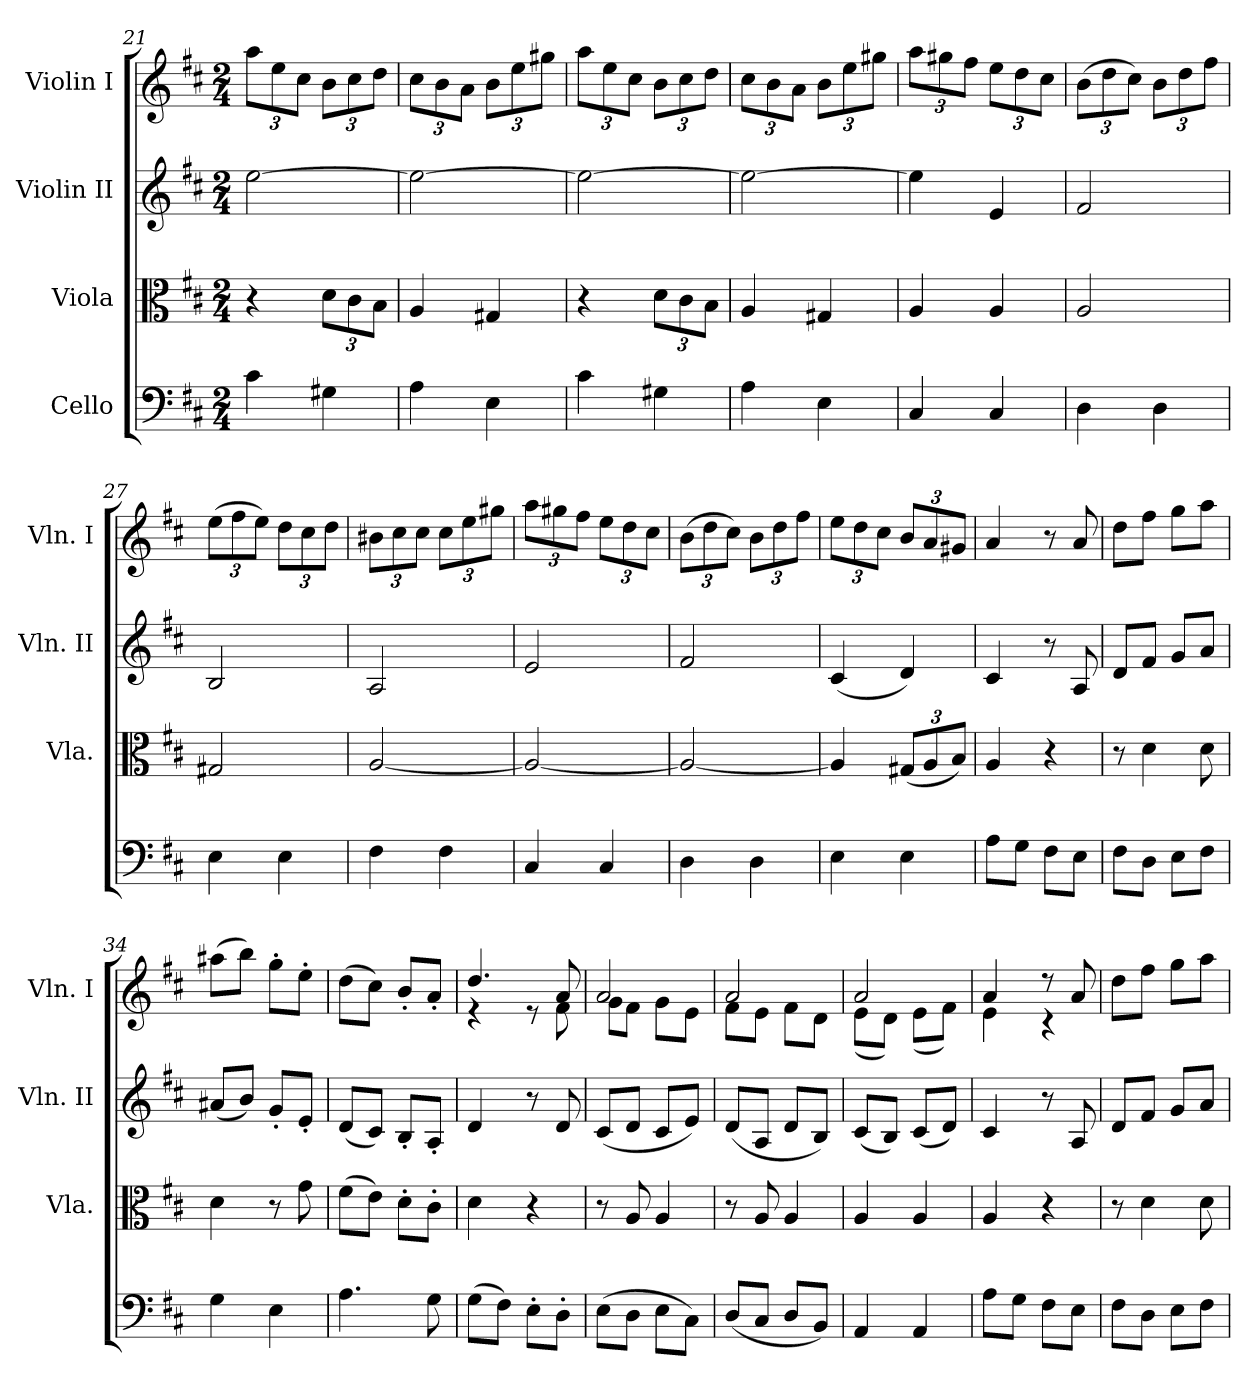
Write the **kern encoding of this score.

**kern	**kern	**kern	**kern
*part4	*part3	*part2	*part1
*staff4	*staff3	*staff2	*staff1
*I"Cello	*I"Viola	*I"Violin II	*I"Violin I
*	*I'Vla.	*I'Vln. II	*I'Vln. I
*clefF4	*clefC3	*clefG2	*clefG2
*k[f#c#]	*k[f#c#]	*k[f#c#]	*k[f#c#]
*D:	*D:	*D:	*D:
*M2/4	*M2/4	*M2/4	*M2/4
=21	=21	=21	=21
4c#\	4r	[2ee\	12aa\L
.	.	.	12ee\
.	.	.	12cc#\J
4G#X\	12d\L	.	12b\L
.	12c#\	.	12cc#\
.	12B\J	.	12dd\J
=22	=22	=22	=22
4A\	4A/	2ee\_	12cc#\L
.	.	.	12b\
.	.	.	12a\J
4E\	4G#X/	.	12b\L
.	.	.	12ee\
.	.	.	12gg#X\J
=23	=23	=23	=23
4c#\	4r	2ee\_	12aa\L
.	.	.	12ee\
.	.	.	12cc#\J
4G#X\	12d\L	.	12b\L
.	12c#\	.	12cc#\
.	12B\J	.	12dd\J
=24	=24	=24	=24
4A\	4A/	2ee\_	12cc#\L
.	.	.	12b\
.	.	.	12a\J
4E\	4G#X/	.	12b\L
.	.	.	12ee\
.	.	.	12gg#X\J
=25	=25	=25	=25
4C#/	4A/	4ee\]	12aa\L
.	.	.	12gg#X\
.	.	.	12ff#\J
4C#/	4A/	4e/	12ee\L
.	.	.	12dd\
.	.	.	12cc#\J
=26	=26	=26	=26
4D\	2A/	2f#/	(12b\L
.	.	.	12dd\
.	.	.	12cc#\J)
4D\	.	.	12b\L
.	.	.	12dd\
.	.	.	12ff#\J
=27	=27	=27	=27
4E\	2G#X/	2B/	(12ee\L
.	.	.	12ff#\
.	.	.	12ee\J)
4E\	.	.	12dd\L
.	.	.	12cc#\
.	.	.	12dd\J
=28	=28	=28	=28
4F#\	[2A/	2A/	12b#X\L
.	.	.	12cc#\
.	.	.	12cc#\J
4F#\	.	.	12cc#\L
.	.	.	12ee\
.	.	.	12gg#X\J
=29	=29	=29	=29
4C#/	2A/_	2e/	12aa\L
.	.	.	12gg#X\
.	.	.	12ff#\J
4C#/	.	.	12ee\L
.	.	.	12dd\
.	.	.	12cc#\J
=30	=30	=30	=30
4D\	2A/_	2f#/	(12b\L
.	.	.	12dd\
.	.	.	12cc#\J)
4D\	.	.	12b\L
.	.	.	12dd\
.	.	.	12ff#\J
=31	=31	=31	=31
4E\	4A/]	(4c#/	12ee\L
.	.	.	12dd\
.	.	.	12cc#\J
4E\	(12G#X/L	4d/)	12b/L
.	12A/	.	12a/
.	12B/J)	.	12g#X/J
=32	=32	=32	=32
8A\L	4A/	4c#/	4a/
8G\J	.	.	.
8F#\L	4r	8r	8r
8E\J	.	8A/	8a/
=33	=33	=33	=33
8F#\L	8r	8d/L	8dd\L
8D\J	4d\	8f#/J	8ff#\J
8E\L	.	8g/L	8gg\L
8F#\J	8d\	8a/J	8aa\J
=34	=34	=34	=34
4G\	4d\	(8a#X/L	(8aa#X\L
.	.	8b/J)	8bb\J)
4E\	8r	8g'/L	8gg'\L
.	8g\	8e'/J	8ee'\J
=35	=35	=35	=35
4.A\	(8f#\L	(8d/L	(8dd\L
.	8e\J)	8c#/J)	8cc#\J)
.	8d'\L	8B'/L	8b'/L
8G\	8c#'\J	8A'/J	8a'/J
=36	=36	=36	=36
*	*	*	*^
(8G\L	4d\	4d/	4.dd/	4r
8F#\J)	.	.	.	.
8E'\L	4r	8r	.	8r
8D'\J	.	8d/	8a/	8f#\
=37	=37	=37	=37	=37
(8E\L	8r	(8c#/L	2a/	8g\L
8D\J	8A/	8d/J	.	8f#\J
8E\L	4A/	8c#/L	.	8g\L
8C#\J)	.	8e/J)	.	8e\J
=38	=38	=38	=38	=38
(8D/L	8r	(8d/L	2a/	8f#\L
8C#/J	8A/	8A/J	.	8e\J
8D/L	4A/	8d/L	.	8f#\L
8BB/J)	.	8B/J)	.	8d\J
=39	=39	=39	=39	=39
4AA/	4A/	(8c#/L	2a/	(8e\L
.	.	8B/J)	.	8d\J)
4AA/	4A/	(8c#/L	.	(8e\L
.	.	8d/J)	.	8f#\J)
=40	=40	=40	=40	=40
8A\L	4A/	4c#/	4a/	4e\
8G\J	.	.	.	.
8F#\L	4r	8r	8r	4r
8E\J	.	8A/	8a/	.
*	*	*	*v	*v
=41	=41	=41	=41
8F#\L	8r	8d/L	8dd\L
8D\J	4d\	8f#/J	8ff#\J
8E\L	.	8g/L	8gg\L
8F#\J	8d\	8a/J	8aa\J
=	=	=	=
*-	*-	*-	*-
